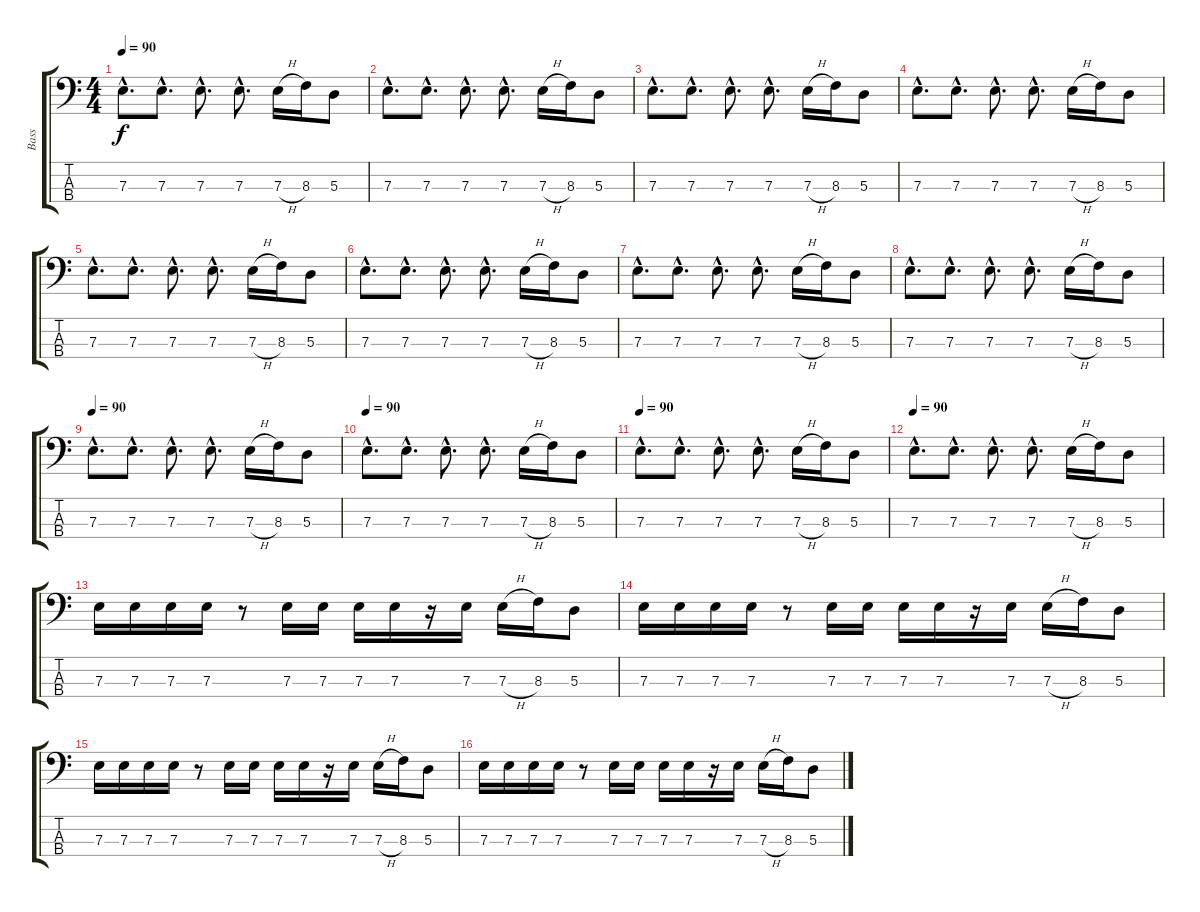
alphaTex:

\track ("Bass" "Bass") {instrument slapbass2}
\staff {score tabs}
\tuning (G2 D2 A1 D1) {hide}
\ts (4 4)
\tempo 90
\clef f4
\ks c
7.3{hac}.8{d dy f volume 9} 7.3{hac}.8{d} 7.3{hac}.8{d} 7.3{hac}.8{d} 7.3{h}.16 8.3.16 5.3.8 |
7.3{hac}.8{d volume 9} 7.3{hac}.8{d} 7.3{hac}.8{d} 7.3{hac}.8{d} 7.3{h}.16 8.3.16 5.3.8 |
7.3{hac}.8{d volume 9} 7.3{hac}.8{d} 7.3{hac}.8{d} 7.3{hac}.8{d} 7.3{h}.16 8.3.16 5.3.8 |
7.3{hac}.8{d volume 9} 7.3{hac}.8{d} 7.3{hac}.8{d} 7.3{hac}.8{d} 7.3{h}.16 8.3.16 5.3.8 |
7.3{hac}.8{d volume 9} 7.3{hac}.8{d} 7.3{hac}.8{d} 7.3{hac}.8{d} 7.3{h}.16 8.3.16 5.3.8 |
7.3{hac}.8{d volume 9} 7.3{hac}.8{d} 7.3{hac}.8{d} 7.3{hac}.8{d} 7.3{h}.16 8.3.16 5.3.8 |
7.3{hac}.8{d volume 9} 7.3{hac}.8{d} 7.3{hac}.8{d} 7.3{hac}.8{d} 7.3{h}.16 8.3.16 5.3.8 |
7.3{hac}.8{d volume 9} 7.3{hac}.8{d} 7.3{hac}.8{d} 7.3{hac}.8{d} 7.3{h}.16 8.3.16 5.3.8 |
\tempo 90
7.3{hac}.8{d volume 9} 7.3{hac}.8{d} 7.3{hac}.8{d} 7.3{hac}.8{d} 7.3{h}.16 8.3.16 5.3.8 |
\tempo 90
7.3{hac}.8{d volume 9} 7.3{hac}.8{d} 7.3{hac}.8{d} 7.3{hac}.8{d} 7.3{h}.16 8.3.16 5.3.8 |
\tempo 90
7.3{hac}.8{d volume 9} 7.3{hac}.8{d} 7.3{hac}.8{d} 7.3{hac}.8{d} 7.3{h}.16 8.3.16 5.3.8 |
\tempo 90
7.3{hac}.8{d volume 9} 7.3{hac}.8{d} 7.3{hac}.8{d} 7.3{hac}.8{d} 7.3{h}.16 8.3.16 5.3.8 |
7.3.16{volume 9} 7.3.16 7.3.16 7.3.16 r.8 7.3.16 7.3.16 7.3.16 7.3.16 r.16 7.3.16 7.3{h}.16 8.3.16 5.3.8 |
7.3.16{volume 9} 7.3.16 7.3.16 7.3.16 r.8 7.3.16 7.3.16 7.3.16 7.3.16 r.16 7.3.16 7.3{h}.16 8.3.16 5.3.8 |
7.3.16{volume 9} 7.3.16 7.3.16 7.3.16 r.8 7.3.16 7.3.16 7.3.16 7.3.16 r.16 7.3.16 7.3{h}.16 8.3.16 5.3.8 |
7.3.16{volume 9} 7.3.16 7.3.16 7.3.16 r.8 7.3.16 7.3.16 7.3.16 7.3.16 r.16 7.3.16 7.3{h}.16 8.3.16 5.3.8
